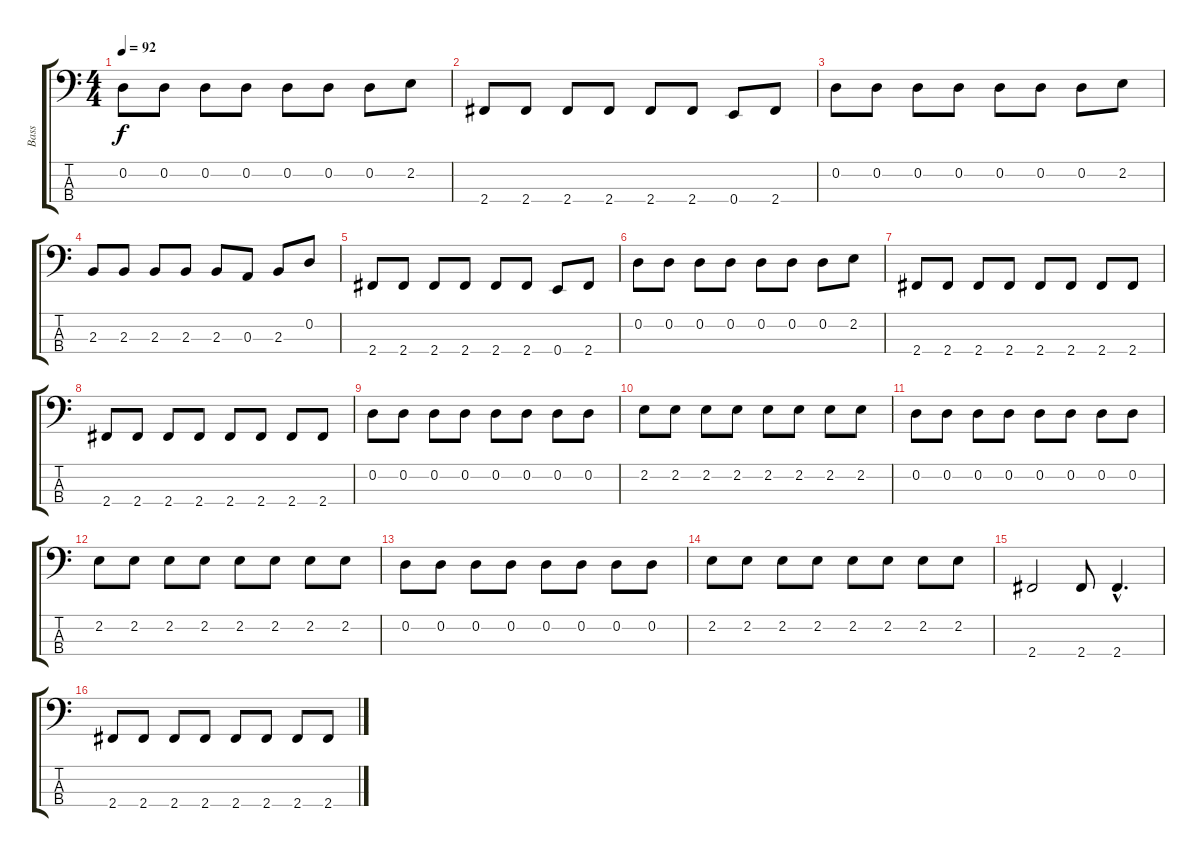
\track ("Bass" "Bass") {instrument electricbasspick}
\staff {score tabs}
\tuning (G2 D2 A1 E1) {hide}
\ts (4 4)
\tempo 92
\clef f4
\ks c
0.2.8{dy f} 0.2.8 0.2.8 0.2.8 0.2.8 0.2.8 0.2.8 2.2.8 |
2.4.8 2.4.8 2.4.8 2.4.8 2.4.8 2.4.8 0.4.8 2.4.8 |
0.2.8 0.2.8 0.2.8 0.2.8 0.2.8 0.2.8 0.2.8 2.2.8 |
2.3.8 2.3.8 2.3.8 2.3.8 2.3.8 0.3.8 2.3.8 0.2.8 |
2.4.8 2.4.8 2.4.8 2.4.8 2.4.8 2.4.8 0.4.8 2.4.8 |
0.2.8 0.2.8 0.2.8 0.2.8 0.2.8 0.2.8 0.2.8 2.2.8 |
2.4.8 2.4.8 2.4.8 2.4.8 2.4.8 2.4.8 2.4.8 2.4.8 |
2.4.8 2.4.8 2.4.8 2.4.8 2.4.8 2.4.8 2.4.8 2.4.8 |
0.2.8 0.2.8 0.2.8 0.2.8 0.2.8 0.2.8 0.2.8 0.2.8 |
2.2.8 2.2.8 2.2.8 2.2.8 2.2.8 2.2.8 2.2.8 2.2.8 |
0.2.8 0.2.8 0.2.8 0.2.8 0.2.8 0.2.8 0.2.8 0.2.8 |
2.2.8 2.2.8 2.2.8 2.2.8 2.2.8 2.2.8 2.2.8 2.2.8 |
0.2.8 0.2.8 0.2.8 0.2.8 0.2.8 0.2.8 0.2.8 0.2.8 |
2.2.8 2.2.8 2.2.8 2.2.8 2.2.8 2.2.8 2.2.8 2.2.8 |
2.4.2 2.4.8 2.4{hac}.4{d} |
2.4.8 2.4.8 2.4.8 2.4.8 2.4.8 2.4.8 2.4.8 2.4.8
